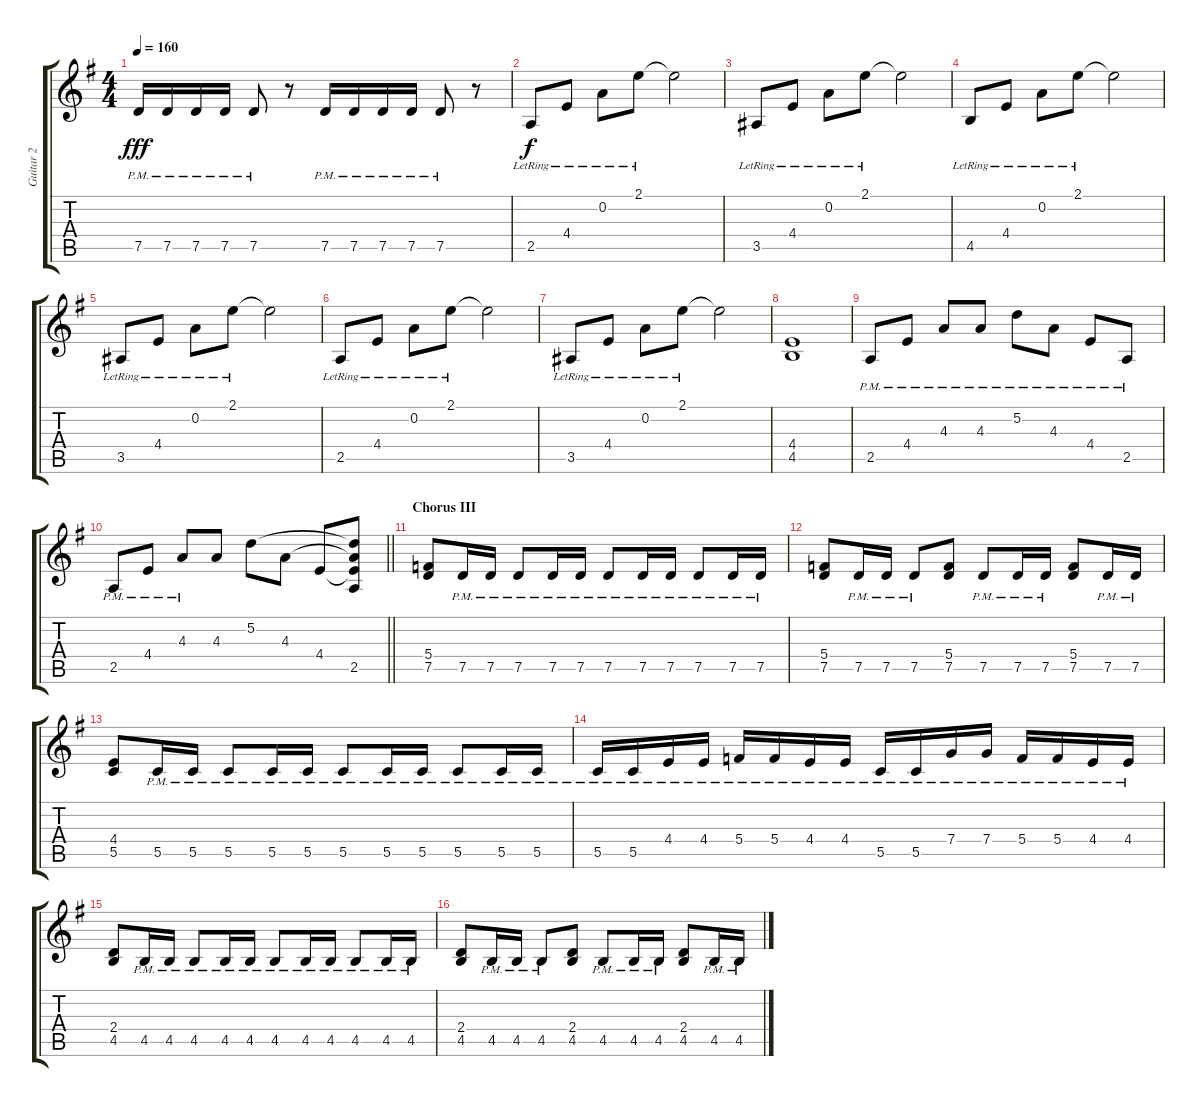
\track ("Guitar 2" "Guitar 2") {instrument distortionguitar}
\staff {score tabs}
\tuning (D4 A3 F3 C3 G2 D2) {hide}
\ts (4 4)
\tempo 160
\clef g2
\ks g
7.5{pm}.16{dy fff} 7.5{pm}.16 7.5{pm}.16 7.5{pm}.16 7.5{pm}.8 r.8 7.5{pm}.16 7.5{pm}.16 7.5{pm}.16 7.5{pm}.16 7.5{pm}.8 r.8 |
2.5{lr}.8{dy f} 4.4{lr}.8 0.2{lr}.8 2.1{lr}.8 2.1{t}.2 |
3.5{lr}.8 4.4{lr}.8 0.2{lr}.8 2.1{lr}.8 2.1{t}.2 |
4.5{lr}.8 4.4{lr}.8 0.2{lr}.8 2.1{lr}.8 2.1{t}.2 |
3.5{lr}.8 4.4{lr}.8 0.2{lr}.8 2.1{lr}.8 2.1{t}.2 |
2.5{lr}.8 4.4{lr}.8 0.2{lr}.8 2.1{lr}.8 2.1{t}.2 |
3.5{lr}.8 4.4{lr}.8 0.2{lr}.8 2.1{lr}.8 2.1{t}.2 |
(4.4 4.5).1 |
2.5{pm}.8 4.4{pm}.8 4.3{pm}.8 4.3{pm}.8 5.2{pm}.8 4.3{pm}.8 4.4{pm}.8 2.5{pm}.8 |
\barLineRight lightlight
2.5{pm}.8{volume 13} 4.4{pm}.8 4.3{pm}.8 4.3.8 5.2.8 4.3.8 4.4.8 (5.2{t} 4.3{t} 4.4{t} 2.5).8 |
\section ("" "Chorus III")
(5.4 7.5).8 7.5{pm}.16 7.5{pm}.16 7.5{pm}.8 7.5{pm}.16 7.5{pm}.16 7.5{pm}.8 7.5{pm}.16 7.5{pm}.16 7.5{pm}.8 7.5{pm}.16 7.5{pm}.16 |
(5.4 7.5).8 7.5{pm}.16 7.5{pm}.16 7.5{pm}.8 (5.4 7.5).8 7.5{pm}.8 7.5{pm}.16 7.5{pm}.16 (5.4 7.5).8 7.5{pm}.16 7.5{pm}.16 |
(4.4 5.5).8 5.5{pm}.16 5.5{pm}.16 5.5{pm}.8 5.5{pm}.16 5.5{pm}.16 5.5{pm}.8 5.5{pm}.16 5.5{pm}.16 5.5{pm}.8 5.5{pm}.16 5.5{pm}.16 |
5.5{pm}.16 5.5{pm}.16 4.4{pm}.16 4.4{pm}.16 5.4{pm}.16 5.4{pm}.16 4.4{pm}.16 4.4{pm}.16 5.5{pm}.16 5.5{pm}.16 7.4{pm}.16 7.4{pm}.16 5.4{pm}.16 5.4{pm}.16 4.4{pm}.16 4.4{pm}.16 |
(2.4 4.5).8 4.5{pm}.16 4.5{pm}.16 4.5{pm}.8 4.5{pm}.16 4.5{pm}.16 4.5{pm}.8 4.5{pm}.16 4.5{pm}.16 4.5{pm}.8 4.5{pm}.16 4.5{pm}.16 |
(2.4 4.5).8 4.5{pm}.16 4.5{pm}.16 4.5{pm}.8 (2.4 4.5).8 4.5{pm}.8 4.5{pm}.16 4.5{pm}.16 (2.4 4.5).8 4.5{pm}.16 4.5{pm}.16
